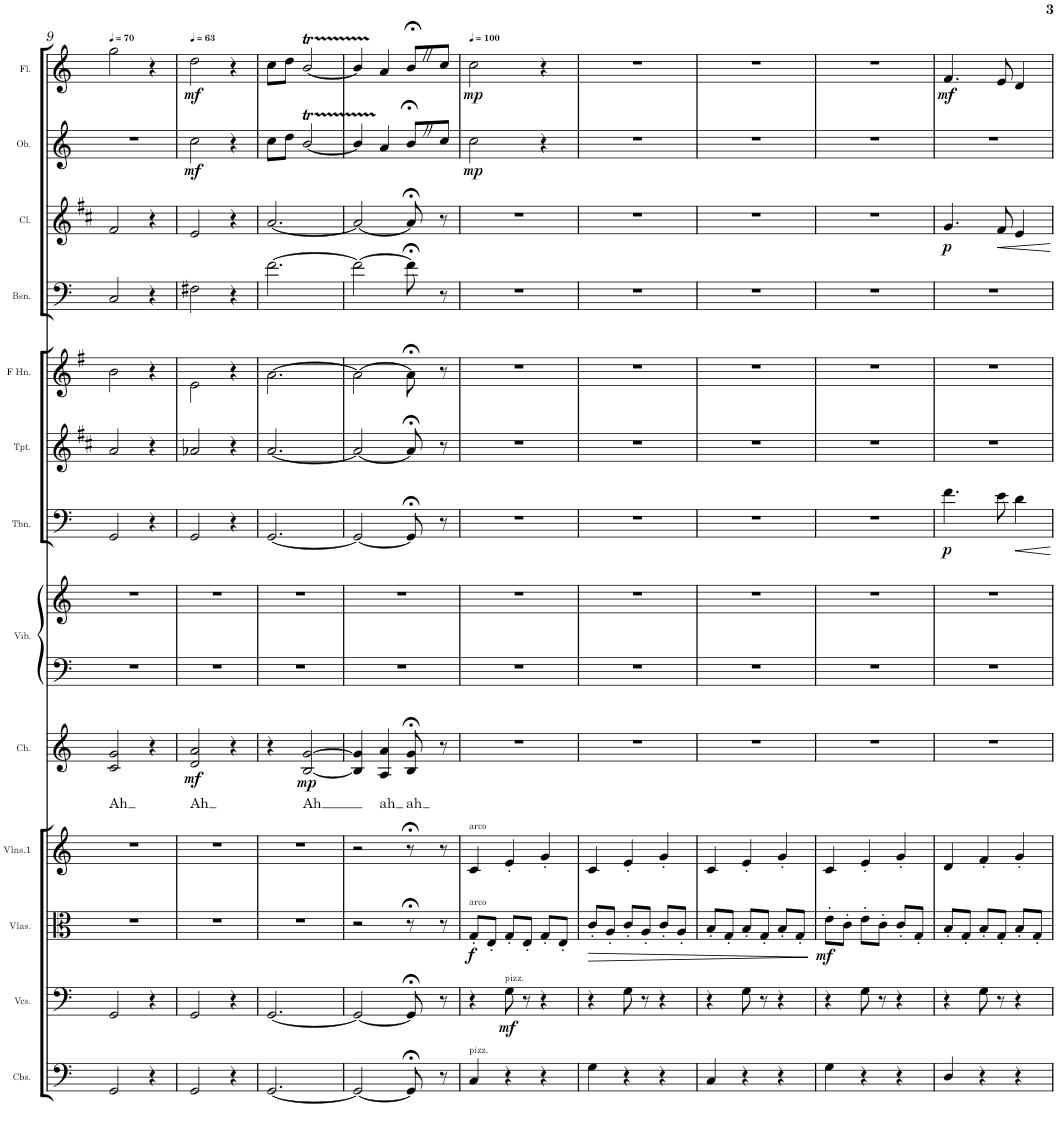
**kern	**kern	**dynam	**kern	**dynam	**kern	**kern	**text	**dynam	**kern	**kern	**kern	**dynam	**kern	**kern	**kern	**kern	**dynam	**kern	**dynam	**kern	**dynam
*part13	*part12	*part12	*part11	*part11	*part10	*part9	*part9	*part9	*part8	*part8	*part7	*part7	*part6	*part5	*part4	*part3	*part3	*part2	*part2	*part1	*part1
*staff14	*staff13	*staff13	*staff12	*staff12	*staff11	*staff10	*staff10	*staff10	*staff9	*staff8	*staff7	*staff7	*staff6	*staff5	*staff4	*staff3	*staff3	*staff2	*staff2	*staff1	*staff1
*I"Contrabass Section	*I"Violoncello Section	*	*I"Viola Section	*	*I"Violin Section1	*I"SATB	*	*	*I"Vibraphone	*	*I"Trombone	*	*I"Trumpet	*I"French Horn	*I"Bassoon	*I"Clarinet	*	*I"Oboe	*	*I"Flute	*
*I'Cbs.	*I'Vcs.	*	*I'Vlas.	*	*I'Vlns.1	*	*	*	*I'Vib.	*	*I'Tbn.	*	*I'Tpt.	*I'F Hn.	*I'Bsn.	*I'Cl.	*	*I'Ob.	*	*I'Fl.	*
!!LO:PB:g=z
*clefF4	*clefF4	*	*clefC3	*	*clefG2	*clefG2	*	*	*clefF4	*clefG2	*clefF4	*	*clefG2	*clefG2	*clefF4	*clefG2	*	*clefG2	*	*clefG2	*
*Trd7c12	*	*	*	*	*	*	*	*	*	*	*	*	*Trd1c2	*Trd4c7	*	*Trd1c2	*	*	*	*	*
*k[]	*k[]	*	*k[]	*	*k[]	*k[]	*	*	*k[]	*k[]	*k[]	*	*k[f#c#]	*k[f#]	*k[]	*k[f#c#]	*	*k[]	*	*k[]	*
*M3/4	*M3/4	*	*M3/4	*	*M3/4	*M3/4	*	*	*M3/4	*M3/4	*M3/4	*	*M3/4	*M3/4	*M3/4	*M3/4	*	*M3/4	*	*M3/4	*
*MM70	*MM70	*	*MM70	*	*MM70	*MM70	*	*	*MM70	*MM70	*MM70	*	*MM70	*MM70	*MM70	*MM70	*	*MM70	*	*MM70	*
=9	=9	=9	=9	=9	=9	=9	=9	=9	=9	=9	=9	=9	=9	=9	=9	=9	=9	=9	=9	=9	=9
!	!	!	!	!	!	!	!LO:LY:b	!	!	!	!	!	!	!	!	!	!	!	!	!	!
2GG/	2GG/	.	2.r	.	2.r	2c/ 2g/	Ah	.	2.r	2.r	2GG/	.	2a/	2b\	2C/	2f#/	.	2.r	.	2gg\	.
4r	4r	.	.	.	.	4r	.	.	.	.	4r	.	4r	4r	4r	4r	.	.	.	4r	.
=10	=10	=10	=10	=10	=10	=10	=10	=10	=10	=10	=10	=10	=10	=10	=10	=10	=10	=10	=10	=10	=10
*	*	*	*	*	*	*	*	*	*	*	*	*	*	*	*	*	*	*	*	*MM63	*
!	!	!	!	!	!	!	!LO:LY:b	!LO:DY:b	!	!	!	!	!	!	!	!	!	!	!LO:DY:b	!	!LO:DY:b
2GG/	2GG/	.	2.r	.	2.r	2d/ 2a/	Ah	mf	2.r	2.r	2GG/	.	2a-X/	2e\	2F#X\	2e/	.	2cc\	mf	2dd\	mf
4r	4r	.	.	.	.	4r	.	.	.	.	4r	.	4r	4r	4r	4r	.	4r	.	4r	.
=11	=11	=11	=11	=11	=11	=11	=11	=11	=11	=11	=11	=11	=11	=11	=11	=11	=11	=11	=11	=11	=11
[2.GG/	[2.GG/	.	2.r	.	2.r	4r	.	.	2.r	2.r	[2.GG/	.	[2.a/	[2.a\	[2.f\	[2.a/	.	8cc\L	.	8cc\L	.
.	.	.	.	.	.	.	.	.	.	.	.	.	.	.	.	.	.	8dd\J	.	8dd\J	.
!	!	!	!	!	!	!	!LO:LY:b	!LO:DY:b	!	!	!	!	!	!	!	!	!	!	!	!	!
.	.	.	.	.	.	[2B/ [2g/	Ah	mp	.	.	.	.	.	.	.	.	.	[2bt/	.	[2bt/	.
=12	=12	=12	=12	=12	=12	=12	=12	=12	=12	=12	=12	=12	=12	=12	=12	=12	=12	=12	=12	=12	=12
2GG/_	2GG/_	.	2r	.	2r	4B/] 4g/]	.	.	2.r	2.r	2GG/_	.	2a/_	2a\_	2f\_	2a/_	.	4bTTT/]	.	4bTTT/]	.
!	!	!	!	!	!	!	!LO:LY:b	!	!	!	!	!	!	!	!	!	!	!	!	!	!
.	.	.	.	.	.	4A/ 4a/	ah	.	.	.	.	.	.	.	.	.	.	4a/	.	4a/	.
!	!	!	!	!	!	!	!LO:LY:b	!	!	!	!	!	!	!	!	!	!	!	!	!	!
8GG;</]	8GG;</]	.	8r;<	.	8r;<	8B/;< 8g/;<	ah	.	.	.	8GG;</]	.	8a;</]	8a;<\]	8f;<\]	8a;</]	.	8b;<Z/L	.	8b;<Z/L	.
8r	8r	.	8r	.	8r	8r	.	.	.	.	8r	.	8r	8r	8r	8r	.	8cc/J	.	8cc/J	.
=13	=13	=13	=13	=13	=13	=13	=13	=13	=13	=13	=13	=13	=13	=13	=13	=13	=13	=13	=13	=13	=13
*	*	*	*	*	*	*	*	*	*	*	*	*	*	*	*	*	*	*	*	*MM100	*
!	!	!	!	!	!LO:TX:a:t=arco	!	!	!	!	!	!	!	!	!	!	!	!	!	!	!	!
!	!	!	!LO:TX:a:t=arco	!	!	!	!	!	!	!	!	!	!	!	!	!	!	!	!	!	!
!LO:TX:a:t=pizz.	!	!	!	!	!	!	!	!	!	!	!	!	!	!	!	!	!	!	!	!	!
!	!	!	!	!LO:DY:b	!	!	!	!	!	!	!	!	!	!	!	!	!	!	!LO:DY:b	!	!LO:DY:b
4C/	4r	.	8G'/L	f	4c/	2.r	.	.	2.r	2.r	2.r	.	2.r	2.r	2.r	2.r	.	2cc\	mp	2cc\	mp
.	.	.	8E'/J	.	.	.	.	.	.	.	.	.	.	.	.	.	.	.	.	.	.
!	!LO:TX:a:t=pizz.	!	!	!	!	!	!	!	!	!	!	!	!	!	!	!	!	!	!	!	!
!	!	!LO:DY:b	!	!	!	!	!	!	!	!	!	!	!	!	!	!	!	!	!	!	!
4r	8G\	mf	8G'/L	.	4e'/	.	.	.	.	.	.	.	.	.	.	.	.	.	.	.	.
.	8r	.	8E'/J	.	.	.	.	.	.	.	.	.	.	.	.	.	.	.	.	.	.
4r	4r	.	8G'/L	.	4g'/	.	.	.	.	.	.	.	.	.	.	.	.	4r	.	4r	.
.	.	.	8E'/J	.	.	.	.	.	.	.	.	.	.	.	.	.	.	.	.	.	.
=14	=14	=14	=14	=14	=14	=14	=14	=14	=14	=14	=14	=14	=14	=14	=14	=14	=14	=14	=14	=14	=14
!	!	!	!	!LO:HP:b	!	!	!	!	!	!	!	!	!	!	!	!	!	!	!	!	!
4G\	4r	.	8c'/L	>	4c/	2.r	.	.	2.r	2.r	2.r	.	2.r	2.r	2.r	2.r	.	2.r	.	2.r	.
.	.	.	8A'/J	.	.	.	.	.	.	.	.	.	.	.	.	.	.	.	.	.	.
4r	8G\	.	8c'/L	.	4e'/	.	.	.	.	.	.	.	.	.	.	.	.	.	.	.	.
.	8r	.	8A'/J	.	.	.	.	.	.	.	.	.	.	.	.	.	.	.	.	.	.
4r	4r	.	8c'/L	.	4g'/	.	.	.	.	.	.	.	.	.	.	.	.	.	.	.	.
.	.	.	8A'/J	.	.	.	.	.	.	.	.	.	.	.	.	.	.	.	.	.	.
=15	=15	=15	=15	=15	=15	=15	=15	=15	=15	=15	=15	=15	=15	=15	=15	=15	=15	=15	=15	=15	=15
4C/	4r	.	8B'/L	.	4c/	2.r	.	.	2.r	2.r	2.r	.	2.r	2.r	2.r	2.r	.	2.r	.	2.r	.
.	.	.	8G'/J	.	.	.	.	.	.	.	.	.	.	.	.	.	.	.	.	.	.
4r	8G\	.	8B'/L	.	4e'/	.	.	.	.	.	.	.	.	.	.	.	.	.	.	.	.
.	8r	.	8G'/J	.	.	.	.	.	.	.	.	.	.	.	.	.	.	.	.	.	.
4r	4r	.	8B'/L	.	4g'/	.	.	.	.	.	.	.	.	.	.	.	.	.	.	.	.
.	.	.	8G'/J	.	.	.	.	.	.	.	.	.	.	.	.	.	.	.	.	.	.
.	.	.	.	]	.	.	.	.	.	.	.	.	.	.	.	.	.	.	.	.	.
=16	=16	=16	=16	=16	=16	=16	=16	=16	=16	=16	=16	=16	=16	=16	=16	=16	=16	=16	=16	=16	=16
!	!	!	!	!LO:DY:b	!	!	!	!	!	!	!	!	!	!	!	!	!	!	!	!	!
4G\	4r	.	8e'\L	mf	4c/	2.r	.	.	2.r	2.r	2.r	.	2.r	2.r	2.r	2.r	.	2.r	.	2.r	.
.	.	.	8c'\J	.	.	.	.	.	.	.	.	.	.	.	.	.	.	.	.	.	.
4r	8G\	.	8e'\L	.	4e'/	.	.	.	.	.	.	.	.	.	.	.	.	.	.	.	.
.	8r	.	8c'\J	.	.	.	.	.	.	.	.	.	.	.	.	.	.	.	.	.	.
4r	4r	.	8c'/L	.	4g'/	.	.	.	.	.	.	.	.	.	.	.	.	.	.	.	.
.	.	.	8G'/J	.	.	.	.	.	.	.	.	.	.	.	.	.	.	.	.	.	.
=17	=17	=17	=17	=17	=17	=17	=17	=17	=17	=17	=17	=17	=17	=17	=17	=17	=17	=17	=17	=17	=17
!	!	!	!	!	!	!	!	!	!	!	!	!LO:DY:b	!	!	!	!	!LO:DY:b	!	!	!	!LO:DY:b
4D/	4r	.	8B'/L	.	4d/	2.r	.	.	2.r	2.r	4.f\	p	2.r	2.r	2.r	4.g/	p	2.r	.	4.f/	mf
.	.	.	8G'/J	.	.	.	.	.	.	.	.	.	.	.	.	.	.	.	.	.	.
4r	8G\	.	8B'/L	.	4f'/	.	.	.	.	.	.	.	.	.	.	.	.	.	.	.	.
.	8r	.	8G'/J	.	.	.	.	.	.	.	8e\	.	.	.	.	8f#/	.	.	.	8e/	.
4r	4r	.	8B'/L	.	4g'/	.	.	.	.	.	4d\	.	.	.	.	4e/	.	.	.	4d/	.
.	.	.	8G'/J	.	.	.	.	.	.	.	.	.	.	.	.	.	.	.	.	.	.
=	=	=	=	=	=	=	=	=	=	=	=	=	=	=	=	=	=	=	=	=	=
*-	*-	*-	*-	*-	*-	*-	*-	*-	*-	*-	*-	*-	*-	*-	*-	*-	*-	*-	*-	*-	*-
